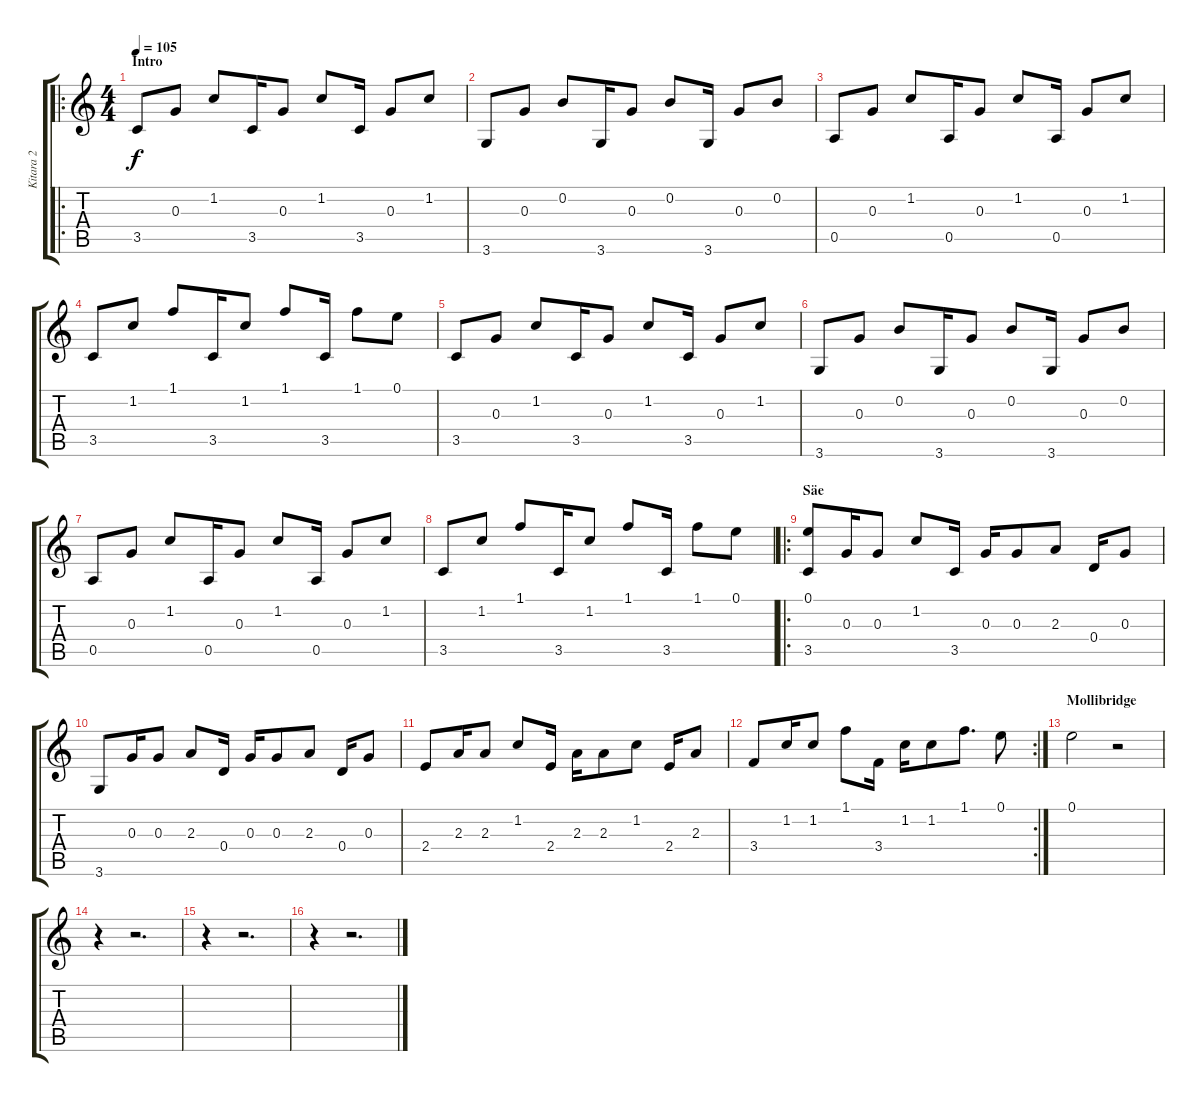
\track ("Kitara 2" "Kitara 2") {instrument electricguitarmuted}
\staff {score tabs}
\tuning (E4 B3 G3 D3 A2 E2) {hide}
\ro
\ts (4 4)
\section ("" "Intro")
\tempo 105
\clef g2
\ks c
3.5.8{dy f instrument electricguitarmuted} 0.3.8 1.2.8 3.5.16 0.3.8 1.2.8 3.5.16 0.3.8 1.2.8 |
3.6.8 0.3.8 0.2.8 3.6.16 0.3.8 0.2.8 3.6.16 0.3.8 0.2.8 |
0.5.8 0.3.8 1.2.8 0.5.16 0.3.8 1.2.8 0.5.16 0.3.8 1.2.8 |
3.5.8 1.2.8 1.1.8 3.5.16 1.2.8 1.1.8 3.5.16 1.1.8 0.1.8 |
3.5.8 0.3.8 1.2.8 3.5.16 0.3.8 1.2.8 3.5.16 0.3.8 1.2.8 |
3.6.8 0.3.8 0.2.8 3.6.16 0.3.8 0.2.8 3.6.16 0.3.8 0.2.8 |
0.5.8 0.3.8 1.2.8 0.5.16 0.3.8 1.2.8 0.5.16 0.3.8 1.2.8 |
3.5.8 1.2.8 1.1.8 3.5.16 1.2.8 1.1.8 3.5.16 1.1.8 0.1.8 |
\ro
\section ("" "Säe")
(0.1 3.5).8 0.3.16 0.3.8 1.2.8 3.5.16 0.3.16 0.3.8 2.3.8 0.4.16 0.3.8 |
3.6.8 0.3.16 0.3.8 2.3.8 0.4.16 0.3.16 0.3.8 2.3.8 0.4.16 0.3.8 |
2.4.8 2.3.16 2.3.8 1.2.8 2.4.16 2.3.16 2.3.8 1.2.8 2.4.16 2.3.8 |
\rc 2
3.4.8 1.2.16 1.2.8 1.1.8 3.4.16 1.2.16 1.2.8 1.1.8{d} 0.1.8 |
\section ("" "Mollibridge")
0.1.2 r.2 |
r.4 r.2{d} |
r.4 r.2{d} |
r.4 r.2{d}
